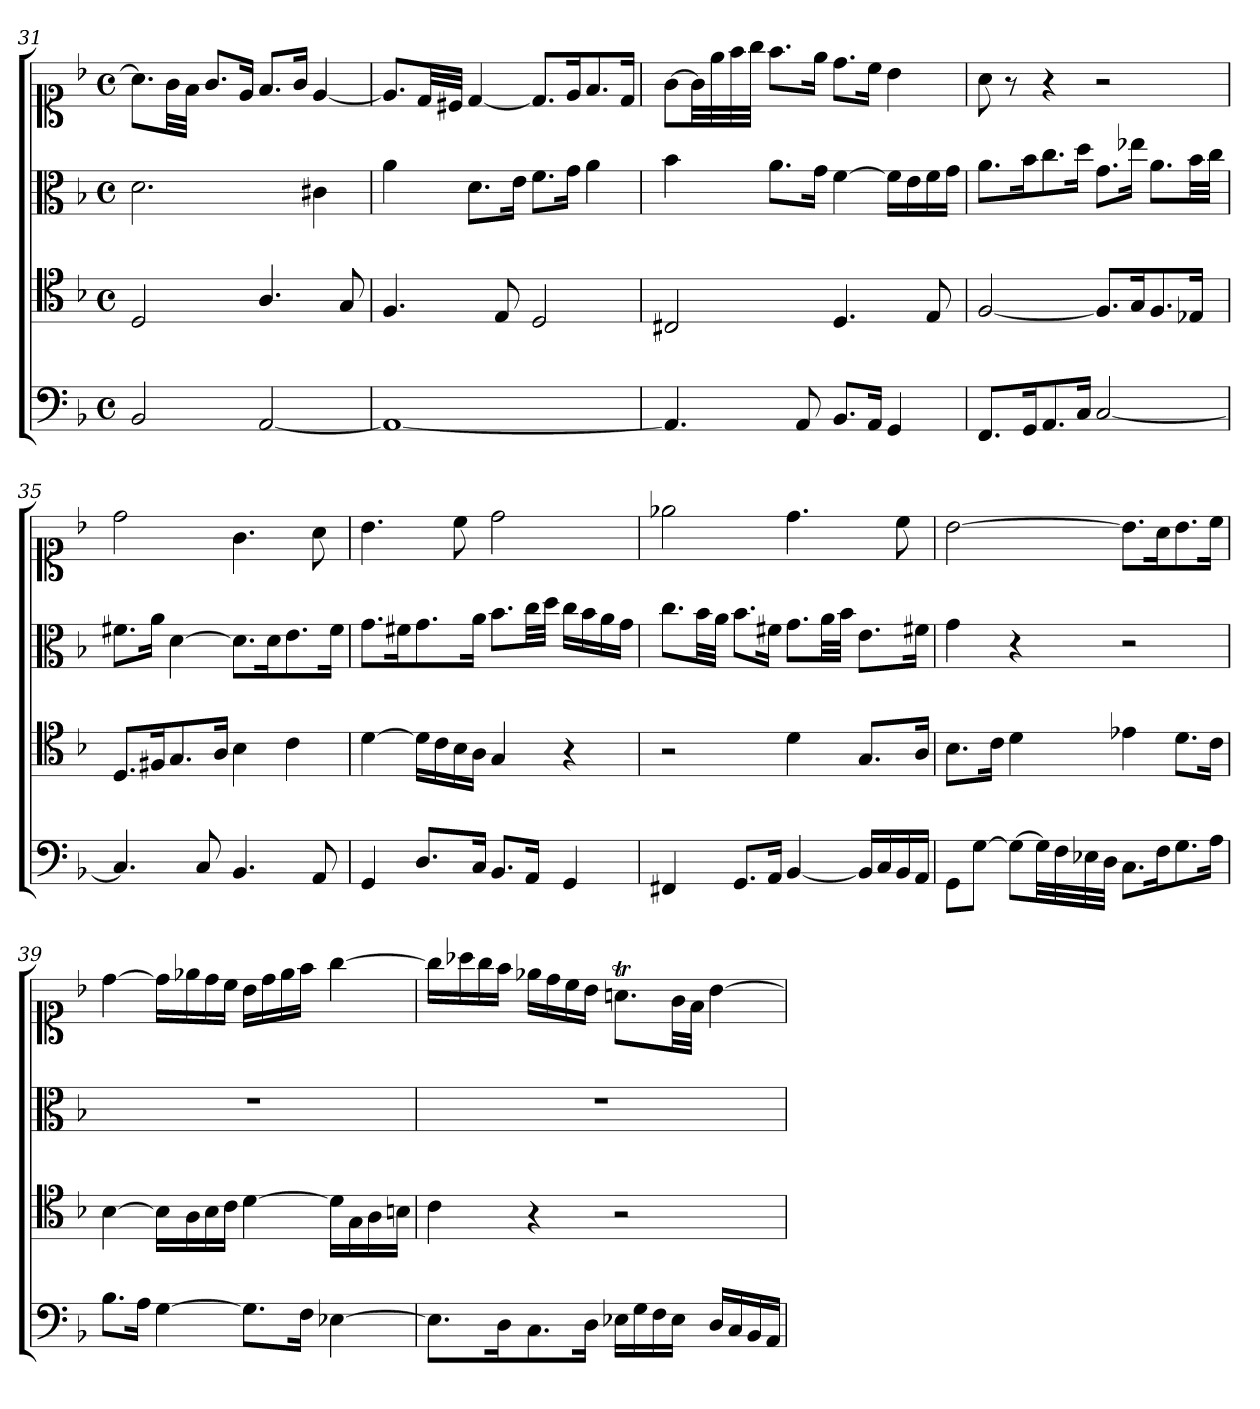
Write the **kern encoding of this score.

**kern	**kern	**kern	**kern
*part1	*part1	*part1	*part1
*staff4	*staff3	*staff2	*staff1
*clefF4	*clefC4	*clefC3	*clefC1
*k[b-]	*k[b-]	*k[b-]	*k[b-]
*d:	*d:	*d:	*d:
*M4/4	*M4/4	*M4/4	*M4/4
*met(c)	*met(c)	*met(c)	*met(c)
=31	=31	=31	=31
2BB-	2D	2.d	8.aL]
.	.	.	32gLL
.	.	.	32fJJJ
.	.	.	8.gL
.	.	.	16eJk
[2AA	4.A/	.	8.fL
.	.	.	16gJk
.	.	4c#X	[4e
.	8G	.	.
=32	=32	=32	=32
1AA_	4.F	4a	8.eL]
.	.	.	32dLL
.	.	.	32c#XJJJ
.	.	8.dL	[4d
.	8E	.	.
.	.	16eJk	.
.	2D	8.fL	8.dL]
.	.	16gJk	16eK
.	.	4a	8.f
.	.	.	16dJk
=33	=33	=33	=33
4.AA]	2C#X	4b-	[8gL
.	.	.	32gLL]
.	.	.	32ee
.	.	.	32ff
.	.	.	32ggJJJ
.	.	8.aL	8.ffL
8AA	.	.	.
.	.	16gJk	16eeJk
8.BB-L	4.D	[4f	8.ddL
16AAJk	.	.	16ccJk
4GG	.	16fLL]	4b-
.	.	16e	.
.	8E	16f	.
.	.	16gJJ	.
=34	=34	=34	=34
8.FFL	[2F	8.aL	8a
.	.	.	8r
16GGK	.	16b-K	.
8.AA	.	8.cc	4r
16CJk	.	16ddJk	.
[2C	8.FL]	8.gL	2r
.	16GK	16ee-XJk	.
.	8.F	8.aL	.
.	16E-XJk	32b-LL	.
.	.	32ccJJJ	.
=35	=35	=35	=35
4.C]	8.DL	8.f#XL	2dd
.	16F#XK	16aJk	.
.	8.G	[4d	.
8C	.	.	.
.	16AJk	.	.
4.BB-	4B-	8.dL]	4.g
.	.	16dK	.
.	4c	8.e	.
8AA	.	.	8a
.	.	16f#Jk	.
=36	=36	=36	=36
4GG	[4d	8.gL	4.b-
.	.	16f#XK	.
8.DL	16dLL]	8.g	.
.	16c	.	.
.	16B-	.	8cc
16CJk	16AJJ	16aJk	.
8.BB-L	4G	8.b-L	2dd
16AAJk	.	32ccLL	.
.	.	32ddJJJ	.
4GG	4r	16ccLL	.
.	.	16b-	.
.	.	16a	.
.	.	16gJJ	.
=37	=37	=37	=37
4FF#X	2r	8.ccL	2ee-X
.	.	32b-LL	.
.	.	32aJJJ	.
8.GGL	.	8.b-L	.
16AAJk	.	16f#XJk	.
[4BB-	4d	8.gL	4.dd
.	.	32aLL	.
.	.	32b-JJJ	.
16BB-LL]	8.GL	8.eL	.
16C	.	.	.
16BB-	.	.	8cc
16AAJJ	16AJk	16f#XJk	.
=38	=38	=38	=38
8GG\L	8.B-L	4g	[2b-
[8G\J	.	.	.
.	16cJk	.	.
8GL_	4d	4r	.
32GLL]	.	.	.
32F	.	.	.
32E-X	.	.	.
32DJJJ	.	.	.
8.CL	4e-X	2r	8.b-L]
16FK	.	.	16aK
8.G	8.dL	.	8.b-
16AJk	16cJk	.	16ccJk
=39	=39	=39	=39
8.B-L	[4B-	1r	[4dd
16AJk	.	.	.
[4G	16B-LL]	.	16ddLL]
.	16A	.	16ee-X
.	16B-	.	16dd
.	16cJJ	.	16ccJJ
8.GL]	[4d	.	16b-LL
.	.	.	16dd
.	.	.	16ee-
16FJk	.	.	16ffJJ
[4E-X	16dLL]	.	[4gg
.	16G	.	.
.	16A	.	.
.	16BnJJ	.	.
=40	=40	=40	=40
8.E-L]	4c	1r	16ggLL]
.	.	.	16aa-X
.	.	.	16gg
16DK	.	.	16ffJJ
8.C	4r	.	16ee-XLL
.	.	.	16dd
.	.	.	16cc
16DJk	.	.	16b-JJ
16E-XLL	2r	.	8.antL
16G	.	.	.
16F	.	.	.
16E-JJ	.	.	32gLL
.	.	.	32fJJJ
16DLL	.	.	[4b-
16C	.	.	.
16BB-	.	.	.
16AAJJ	.	.	.
=	=	=	=
*-	*-	*-	*-
